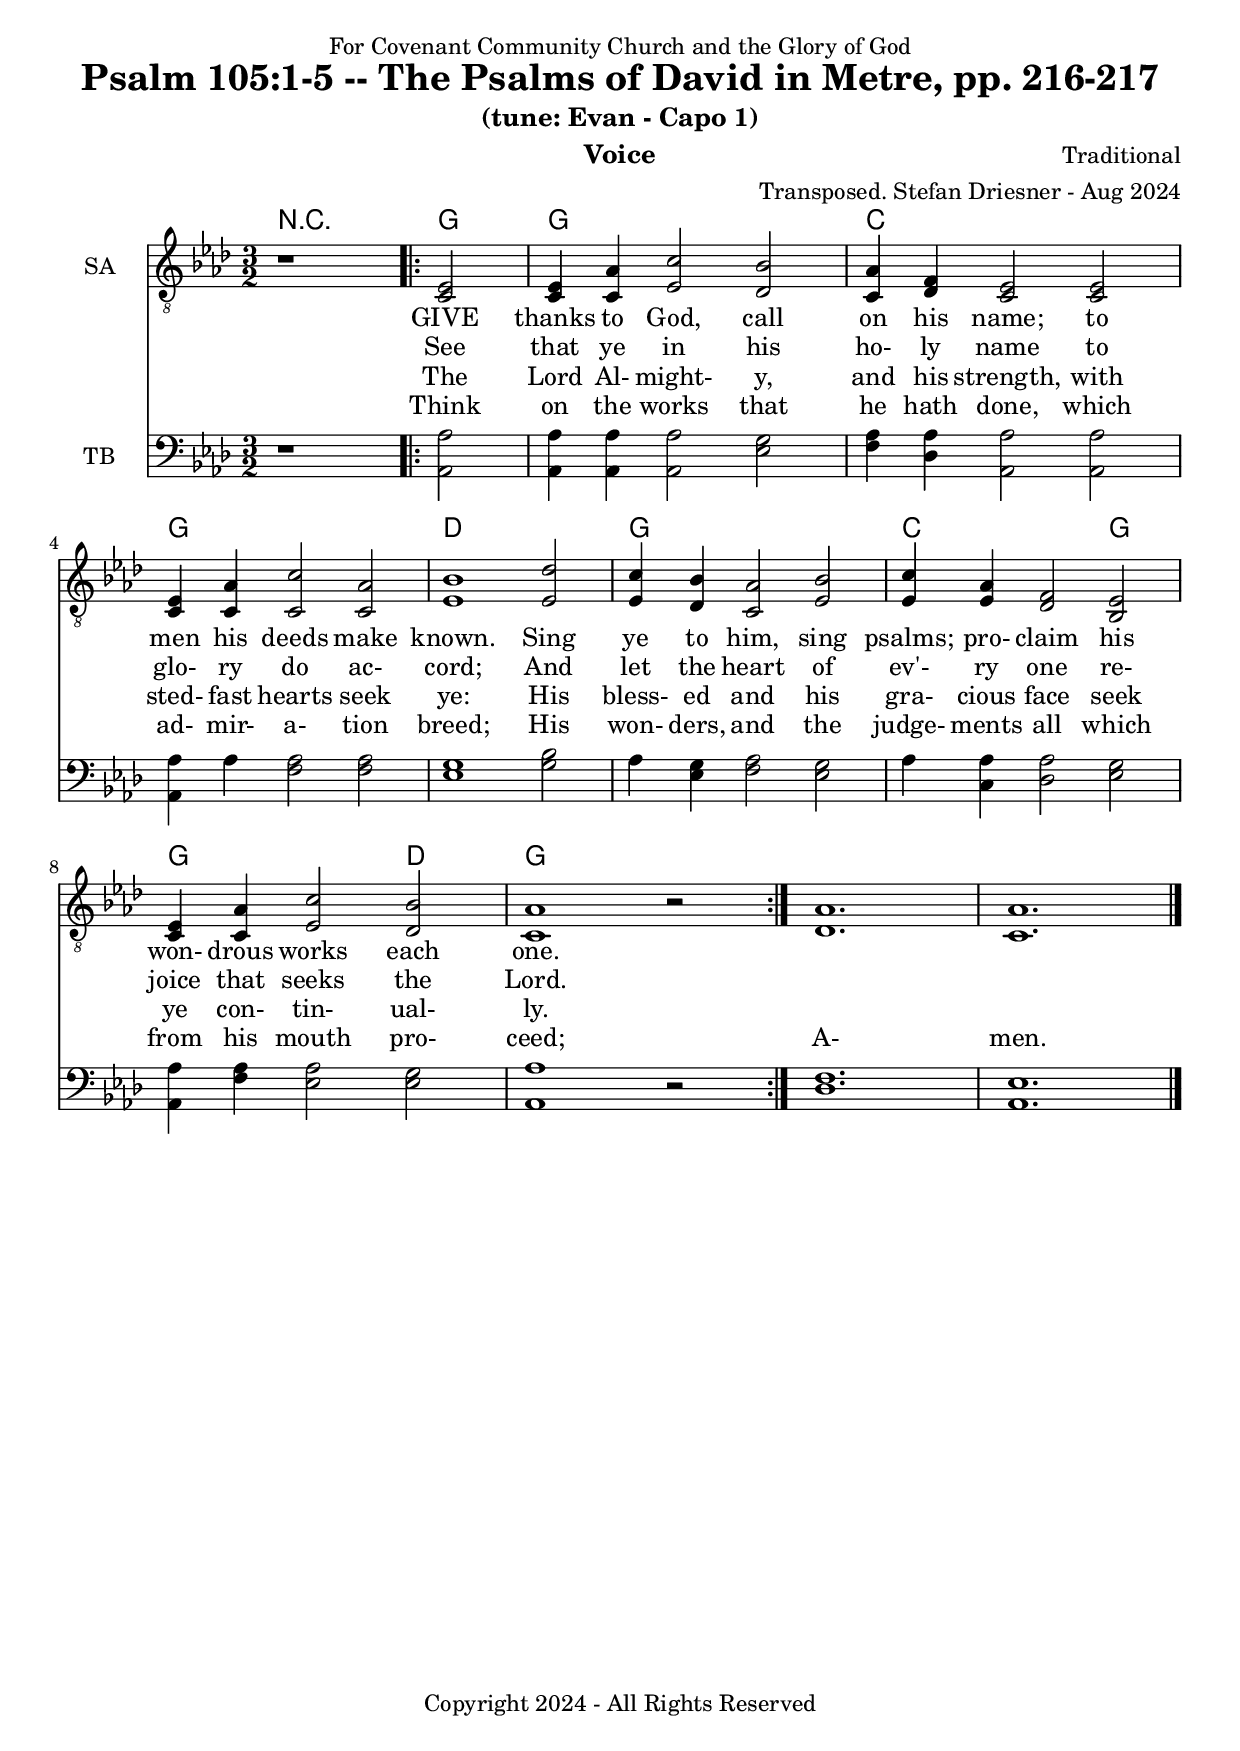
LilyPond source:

\version "2.24.1"
\language "english"

% force .mid extension for MIDI file output
#(ly:set-option 'midi-extension "mid")

\header {
  dedication = "For Covenant Community Church and the Glory of God"
  title = "Psalm 105:1-5 -- The Psalms of David in Metre, pp. 216-217"
  subtitle = "(tune: Evan - Capo 1)"
  instrument = "Voice"
  composer = "Traditional"
  arranger = "Transposed. Stefan Driesner - Aug 2024"
  meter = ""
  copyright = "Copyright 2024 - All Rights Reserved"
}

global = {
  \key af \major
  \numericTimeSignature
  \time 3/2
}

versesVoiceOne = \lyricmode {
  % Verse 1-2
  GIVE thanks to God, call on his name;
  to men his deeds make known.
  Sing ye to him, sing psalms; pro- claim
  his won- drous works each one.
}

versesVoiceTwo = \lyricmode {
  % Verse 3
  See that ye in his ho- ly name
  to glo- ry do ac- cord;
  And let the heart of ev'- ry one
  re- joice that seeks the Lord.
}

versesVoiceThree = \lyricmode {
  % Verse 4
  The Lord Al- might- y, and his strength,
  with sted- fast hearts seek ye:
  His bless- ed and his gra- cious face  
  seek ye con- tin- ual- ly.
}

versesVoiceFour = \lyricmode {
  % Verse 5
  Think on the works that he hath done,
  which ad- mir- a- tion breed;
  His won- ders, and the judge- ments all
  which from his mouth pro- ceed;
  A- men.
}

SAVoice = \relative c {
  \global
  \dynamicUp
  % Music follows here.
  {
    r1
    \repeat volta 2
    {
      <ef  c  >2 |
      <c   ef >4 <c   af'>4 <ef  c'>2  <df  bf'>2 | < c  af'>4 <df   f >4 < c  ef >2  < c  ef >2 |
      <c   ef >4 <c   af'>4 <c   c'>2  < c  af'>2 | <ef  bf'>1                        <ef  df'>2 |
      <ef  c '>4 <df  bf'>4 <c  af'>2  <ef  bf'>2 | <ef  c '>4 <ef  af >4 <df   f >2  <bf  ef >2 |
      <c   ef >4 <c   af'>4 <ef c '>2  <df  bf'>2 | <c   af'>1
      r2
    }
  }
  <df  af' >1. <c  af' >1.
  \bar "|."
}

TBVoice = \relative c {
  \global
  \dynamicUp
  % Music follows here.
  {
    r1
    \repeat volta 2
    {
      <af  af'>2 |
      <af  af'>4 <af  af'>4 <af  af'>2  <ef' g  >2 | <f   af >4 <df  af'>4 <af  af'>2 <af  af'>2 |
      <af  af'>4 <    af'>4 <f   af >2  <f   af >2 | <ef  g  >1                       <g   bf >2 |
      <    af >4 <ef  g  >4 <f   af >2  <ef  g  >2 | <    af >4 <c , af'>4 <df  af'>2 <ef  g  >2 |
      <af, af'>4 <f ' af >4 <ef  af >2  <ef  g  >2 | <af, af'>1
      r2
    }
  }
  <df  f  >1. <af  ef' >1.
  \bar "|."
}

Chords = \new ChordNames {
  \chordmode {
    r1 <g>2 <g>1. <c>1. <g>1. <d>1. <g>1. <c>1 <g>2 <g>1 <d>2 <g>1.
  }
}

SAVoicePart = \new Staff \with {
  instrumentName = "SA"
  midiInstrument = "Voice Oohs"
} { \clef "treble_8" \SAVoice }
\addlyrics { \versesVoiceOne }
\addlyrics { \versesVoiceTwo }
\addlyrics { \versesVoiceThree }
\addlyrics { \versesVoiceFour }

TBVoicePart = \new Staff \with {
  instrumentName = "TB"
  midiInstrument = "Voice Oohs"
} { \clef bass \TBVoice }

\score {
  <<
    \Chords
    \SAVoicePart
    \TBVoicePart
  >>
  \layout { }
  \midi {
    \context {
      \Score
      tempoWholesPerMinute = #(ly:make-moment 100 2)
    }
  }
}

%\markup {
%  \fill-line {
%    {
%      \column {
%        \left-align {
%        }
%      }
%    }
%  }
%}